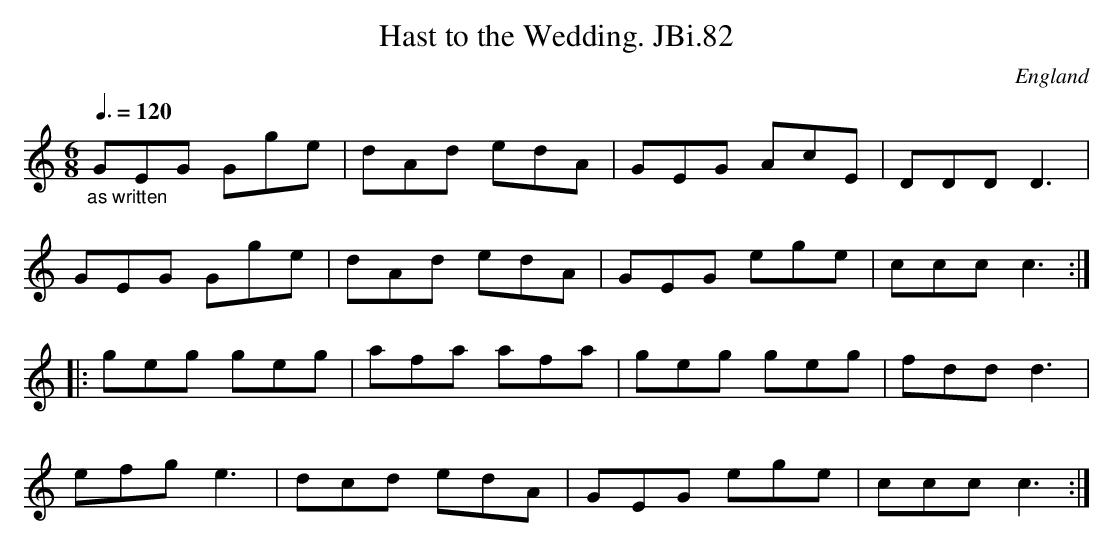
X:1
T:Hast to the Wedding. JBi.82
M:6/8
O:England
Q:3/8=120
K:C
"_as written"GEG Gge|dAd edA|GEG AcE|DDDD3|!
GEG Gge|dAd edA|GEG ege|cccc3:|!
|:geg geg|afa afa|geg geg|fddd3|!
efge3|dcd edA|GEG ege|cccc3:|
